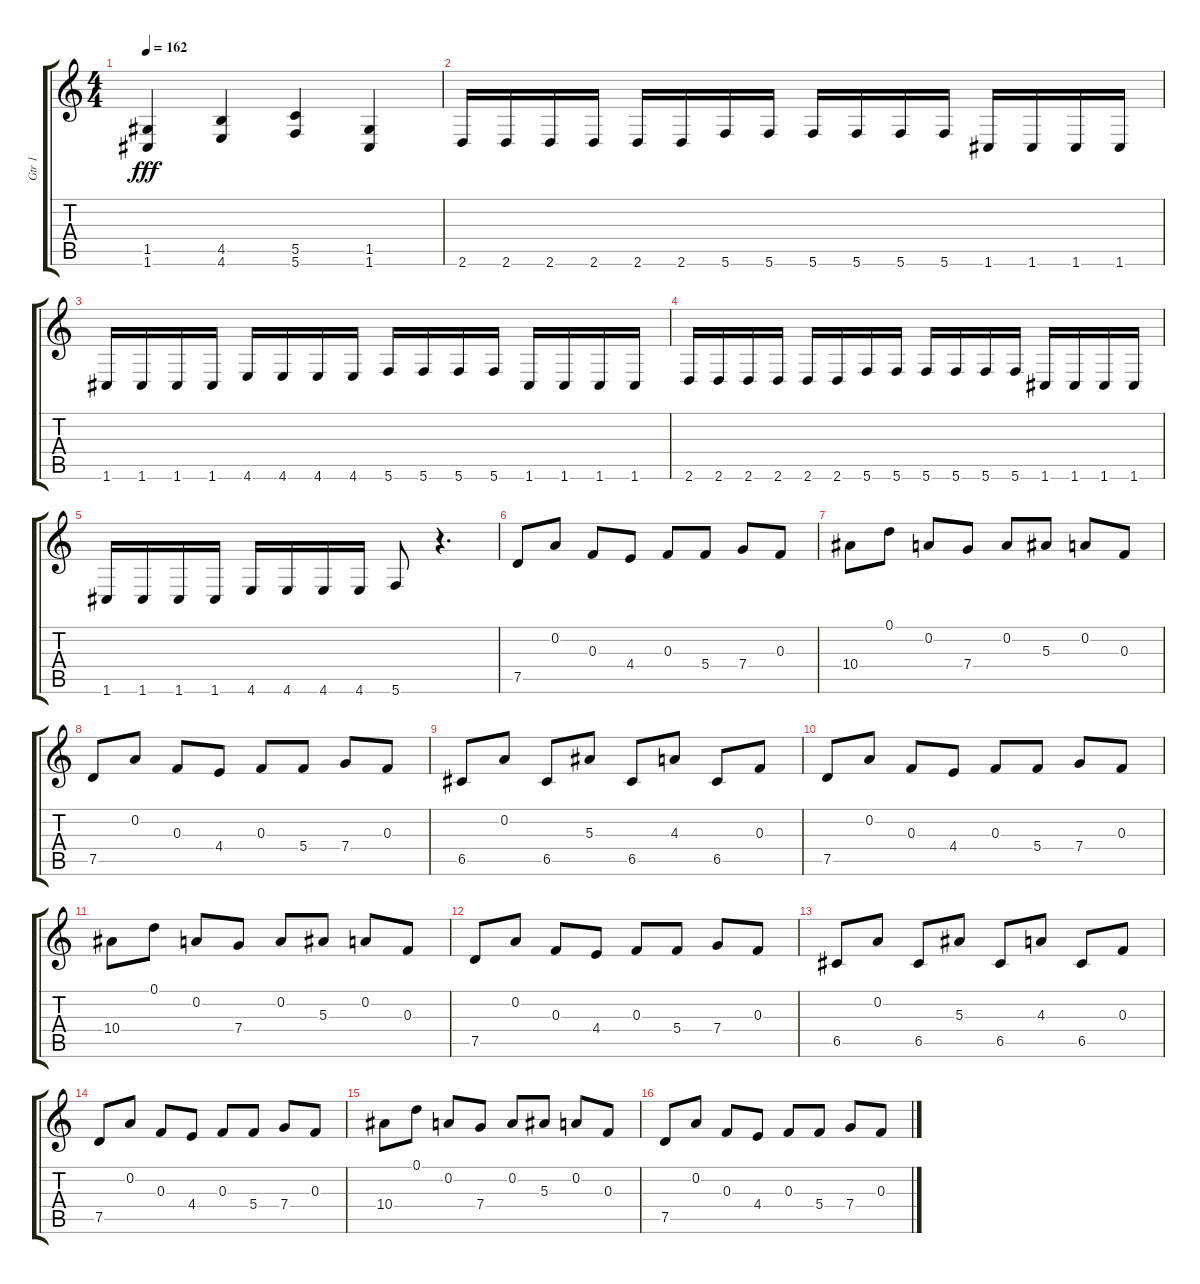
\track ("Gtr 1" "Gtr 1") {instrument overdrivenguitar}
\staff {score tabs}
\tuning (D4 A3 F3 C3 G2 C2) {hide}
\ts (4 4)
\tempo 162
\clef g2
\ks c
(1.5{t} 1.6{t}).4{dy fff} (4.5 4.6).4 (5.5 5.6).4 (1.5 1.6).4 |
2.6.16 2.6.16 2.6.16 2.6.16 2.6.16 2.6.16 5.6.16 5.6.16 5.6.16 5.6.16 5.6.16 5.6.16 1.6.16 1.6.16 1.6.16 1.6.16 |
1.6.16 1.6.16 1.6.16 1.6.16 4.6.16 4.6.16 4.6.16 4.6.16 5.6.16 5.6.16 5.6.16 5.6.16 1.6.16 1.6.16 1.6.16 1.6.16 |
2.6.16 2.6.16 2.6.16 2.6.16 2.6.16 2.6.16 5.6.16 5.6.16 5.6.16 5.6.16 5.6.16 5.6.16 1.6.16 1.6.16 1.6.16 1.6.16 |
1.6.16 1.6.16 1.6.16 1.6.16 4.6.16 4.6.16 4.6.16 4.6.16 5.6.8 r.4{d} |
7.5.8 0.2.8 0.3.8 4.4.8 0.3.8 5.4.8 7.4.8 0.3.8 |
10.4.8 0.1.8 0.2.8 7.4.8 0.2.8 5.3.8 0.2.8 0.3.8 |
7.5.8 0.2.8 0.3.8 4.4.8 0.3.8 5.4.8 7.4.8 0.3.8 |
6.5.8 0.2.8 6.5.8 5.3.8 6.5.8 4.3.8 6.5.8 0.3.8 |
7.5.8 0.2.8 0.3.8 4.4.8 0.3.8 5.4.8 7.4.8 0.3.8 |
10.4.8 0.1.8 0.2.8 7.4.8 0.2.8 5.3.8 0.2.8 0.3.8 |
7.5.8 0.2.8 0.3.8 4.4.8 0.3.8 5.4.8 7.4.8 0.3.8 |
6.5.8 0.2.8 6.5.8 5.3.8 6.5.8 4.3.8 6.5.8 0.3.8 |
7.5.8 0.2.8 0.3.8 4.4.8 0.3.8 5.4.8 7.4.8 0.3.8 |
10.4.8 0.1.8 0.2.8 7.4.8 0.2.8 5.3.8 0.2.8 0.3.8 |
7.5.8 0.2.8 0.3.8 4.4.8 0.3.8 5.4.8 7.4.8 0.3.8
